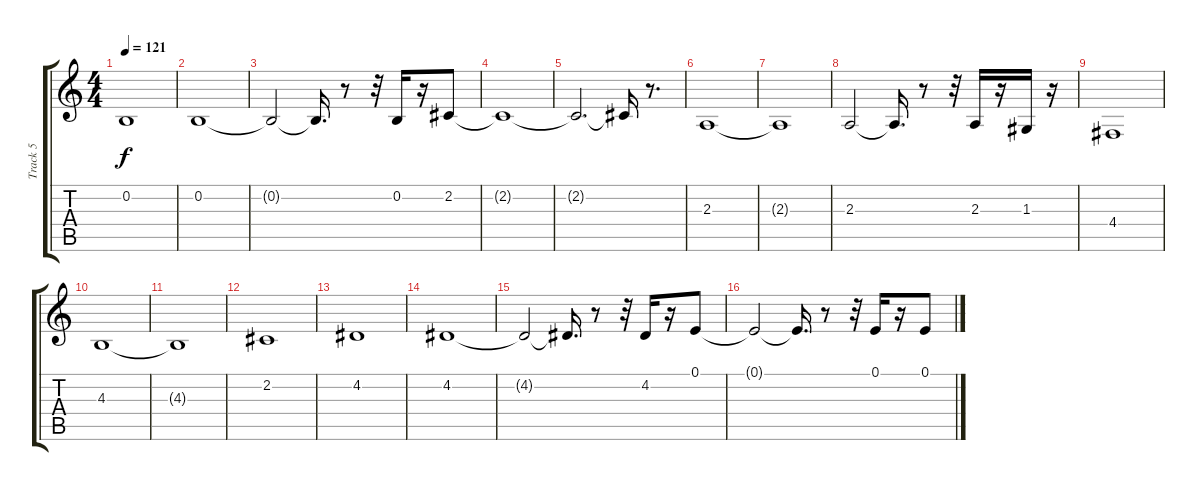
\track ("Track 5" "Track 5") {instrument stringensemble1}
\staff {score tabs}
\tuning (E4 B3 G3 D3 A2 E2) {hide}
\ts (4 4)
\tempo 121
\clef g2
\ks c
0.2.1{dy f} |
0.2.1 |
0.2{t}.2 0.2{t}.16{d} r.8 r.32 0.2.16 r.16 2.2.8 |
2.2{t}.1 |
2.2{t}.2{d} 2.2{t}.16 r.8{d} |
2.3.1 |
2.3{t}.1 |
2.3.2 2.3{t}.16{d} r.8 r.32 2.3.16 r.16 1.3.16 r.16 |
4.4.1 |
4.3.1 |
4.3{t}.1 |
2.2.1 |
4.2.1 |
4.2.1 |
4.2{t}.2 4.2{t}.16{d} r.8 r.32 4.2.16 r.16 0.1.8 |
0.1{t}.2 0.1{t}.16{d} r.8 r.32 0.1.16 r.16 0.1.8
